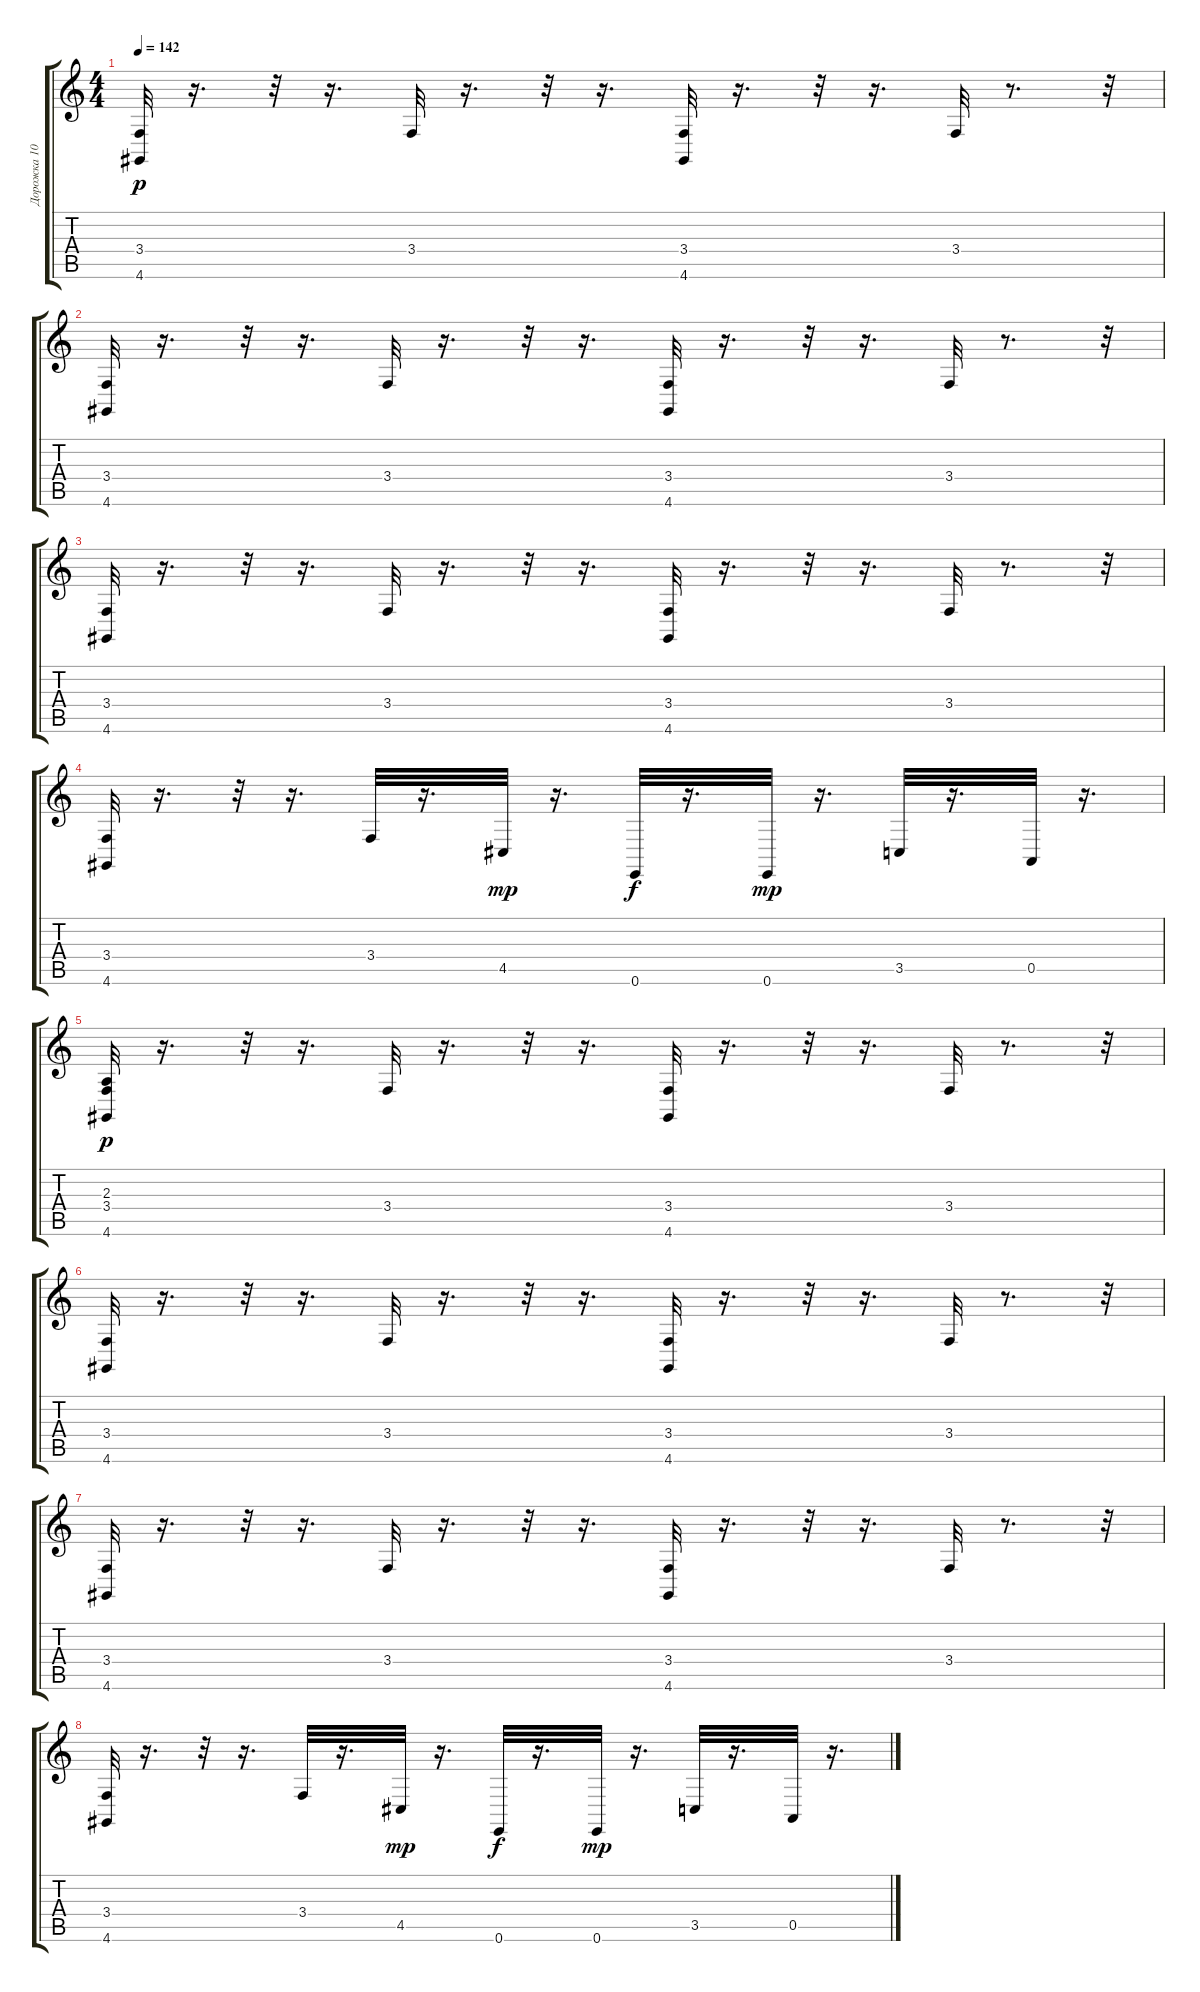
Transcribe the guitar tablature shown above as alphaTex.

\track ("Дорожка 10" "Дорожка 10") {instrument lead1square}
\staff {score tabs}
\tuning (E4 B3 G3 D3 A2 E2) {hide}
\ts (4 4)
\tempo 142
\clef g2
\ks c
(3.4 4.6).32{dy p} r.16{d} r.32 r.16{d} 3.4.32 r.16{d} r.32 r.16{d} (3.4 4.6).32 r.16{d} r.32 r.16{d} 3.4.32 r.8{d} r.32 |
(3.4 4.6).32 r.16{d} r.32 r.16{d} 3.4.32 r.16{d} r.32 r.16{d} (3.4 4.6).32 r.16{d} r.32 r.16{d} 3.4.32 r.8{d} r.32 |
(3.4 4.6).32 r.16{d} r.32 r.16{d} 3.4.32 r.16{d} r.32 r.16{d} (3.4 4.6).32 r.16{d} r.32 r.16{d} 3.4.32 r.8{d} r.32 |
(3.4 4.6).32 r.16{d} r.32 r.16{d} 3.4.32 r.16{d} 4.5.32{dy mp} r.16{d} 0.6.32{dy f} r.16{d} 0.6.32{dy mp} r.16{d} 3.5.32 r.16{d} 0.5.32 r.16{d} |
(2.3 3.4 4.6).32{dy p} r.16{d} r.32 r.16{d} 3.4.32 r.16{d} r.32 r.16{d} (3.4 4.6).32 r.16{d} r.32 r.16{d} 3.4.32 r.8{d} r.32 |
(3.4 4.6).32 r.16{d} r.32 r.16{d} 3.4.32 r.16{d} r.32 r.16{d} (3.4 4.6).32 r.16{d} r.32 r.16{d} 3.4.32 r.8{d} r.32 |
(3.4 4.6).32 r.16{d} r.32 r.16{d} 3.4.32 r.16{d} r.32 r.16{d} (3.4 4.6).32 r.16{d} r.32 r.16{d} 3.4.32 r.8{d} r.32 |
(3.4 4.6).32 r.16{d} r.32 r.16{d} 3.4.32 r.16{d} 4.5.32{dy mp} r.16{d} 0.6.32{dy f} r.16{d} 0.6.32{dy mp} r.16{d} 3.5.32 r.16{d} 0.5.32 r.16{d}
